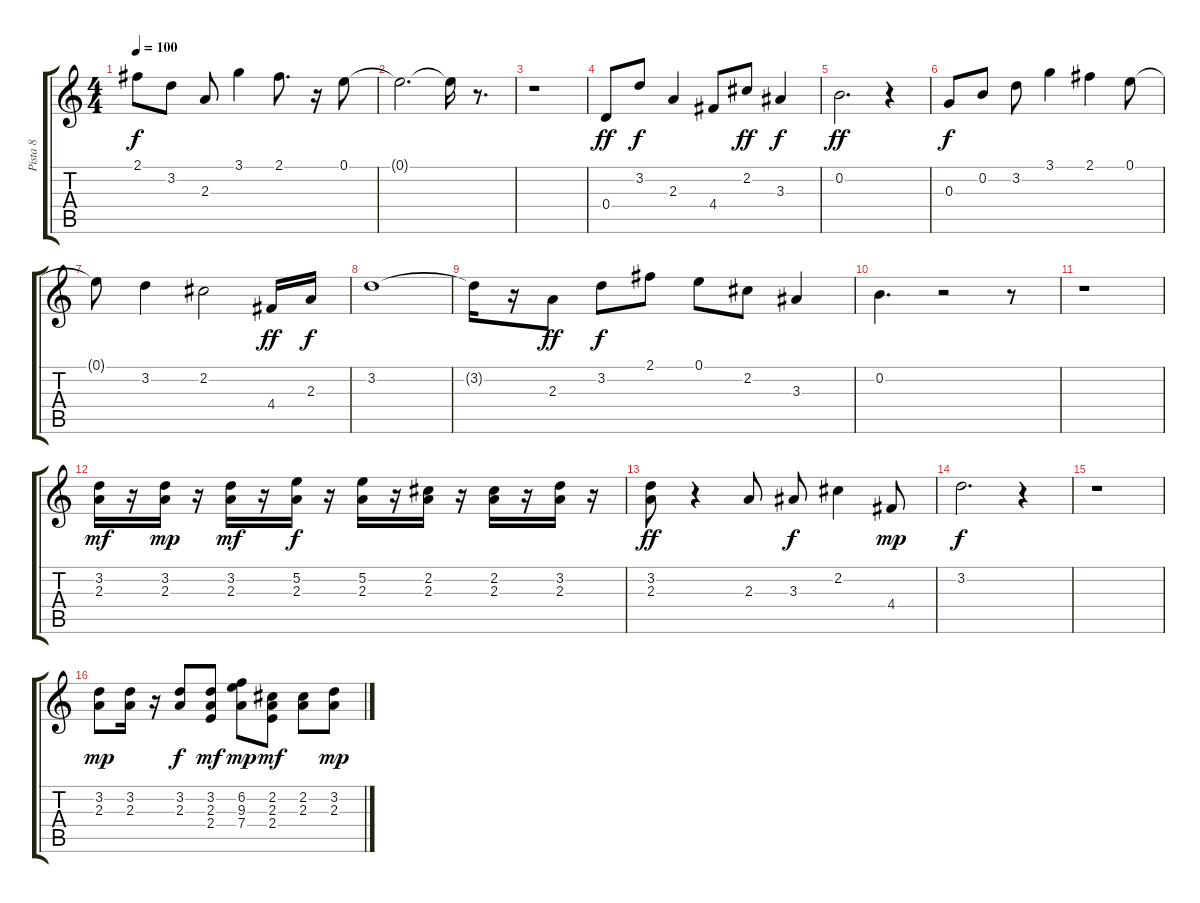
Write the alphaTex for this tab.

\track ("Pista 8" "Pista 8") {instrument electricguitarclean}
\staff {score tabs}
\tuning (E4 B3 G3 D3 A2 E2) {hide}
\ts (4 4)
\tempo 100
\clef g2
\ks c
2.1{t}.8{dy f} 3.2.8 2.3.8 3.1.4 2.1.8{d} r.16 0.1.8 |
0.1{t}.2{d} 0.1{t}.16 r.8{d} |
r.1 |
0.4.8{dy ff} 3.2.8{dy f} 2.3.4 4.4.8 2.2.8{dy ff} 3.3.4{dy f} |
0.2.2{d dy ff} r.4 |
0.3.8{dy f} 0.2.8 3.2.8 3.1.4 2.1.4 0.1.8 |
0.1{t}.8 3.2.4 2.2.2 4.4.16{dy ff} 2.3.16{dy f} |
3.2.1 |
3.2{t}.16 r.16 2.3.8{dy ff} 3.2.8{dy f} 2.1.8 0.1.8 2.2.8 3.3.4 |
0.2.4{d} r.2 r.8 |
r.1 |
(3.2 2.3).16{dy mf} r.16 (3.2 2.3).16{dy mp} r.16 (3.2 2.3).16{dy mf} r.16 (5.2 2.3).16{dy f} r.16 (5.2 2.3).16 r.16 (2.2 2.3).16 r.16 (2.2 2.3).16 r.16 (3.2 2.3).16 r.16 |
(3.2 2.3).8{dy ff} r.4 2.3.8 3.3.8{dy f} 2.2.4 4.4.8{dy mp} |
3.2.2{d dy f} r.4 |
r.1 |
(3.2 2.3).8{dy mp} (3.2 2.3).16 r.16 (3.2 2.3).8{dy f} (3.2 2.3 2.4).8{dy mf} (6.2 9.3 7.4).8{dy mp} (2.2 2.3 2.4).8{dy mf} (2.2 2.3).8 (3.2 2.3).8{dy mp}
